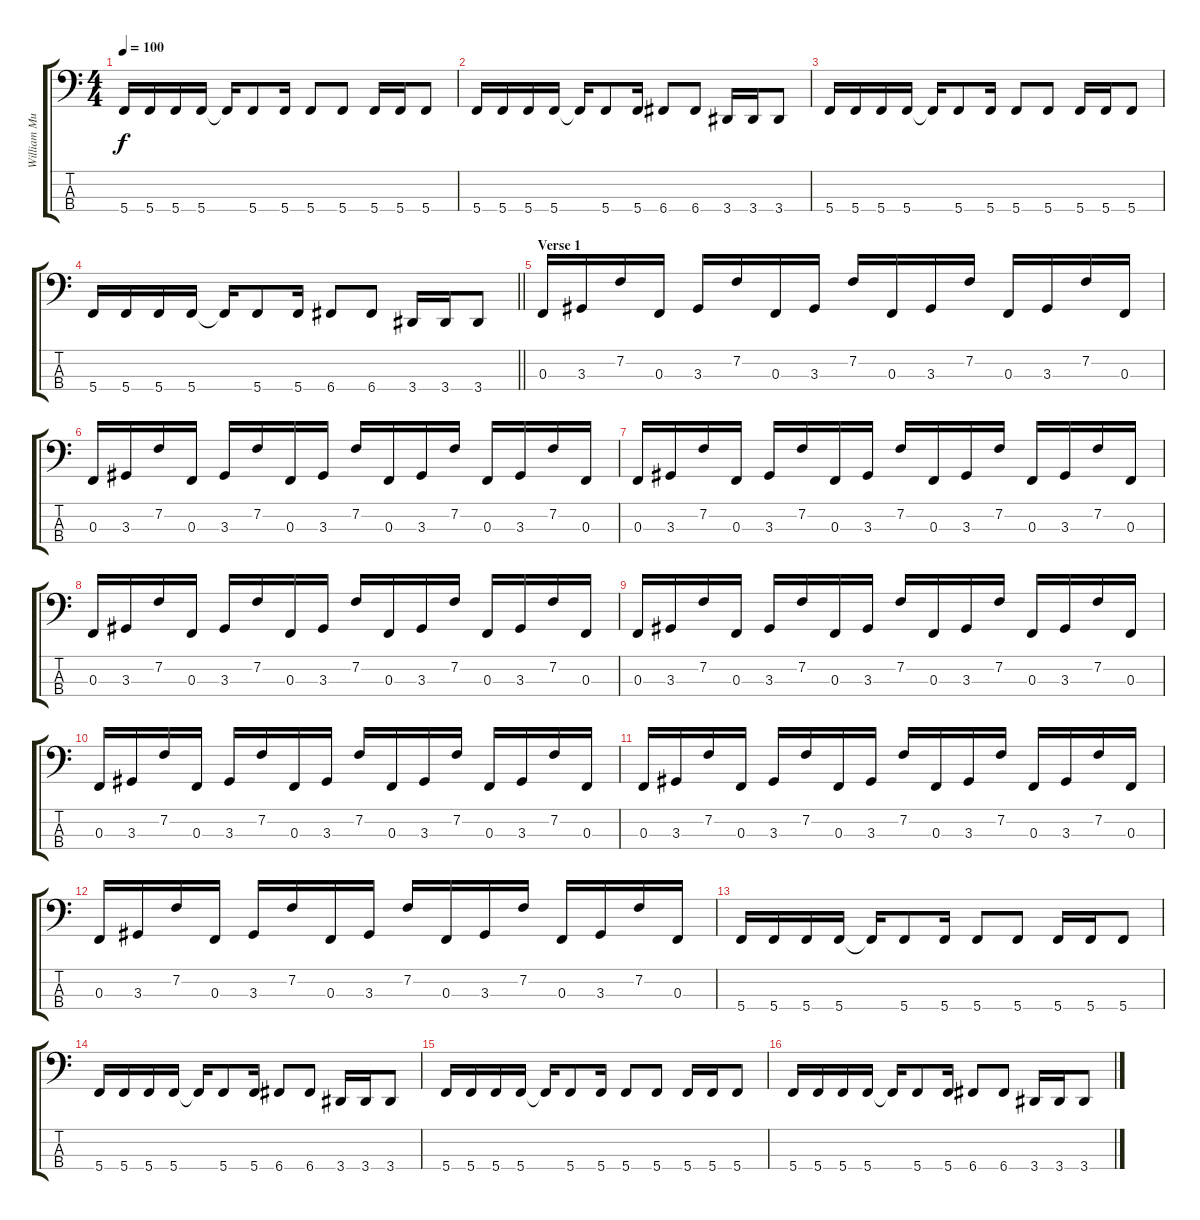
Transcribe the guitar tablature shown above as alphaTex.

\track ("William Murderface (Bass)" "William Mu") {instrument electricbasspick}
\staff {score tabs}
\tuning (Eb2 Bb1 F1 C1) {hide}
\ts (4 4)
\tempo 100
\clef f4
\ks c
5.4.16{dy f} 5.4.16 5.4.16 5.4.16 5.4{t}.16 5.4.8 5.4.16 5.4.8 5.4.8 5.4.16 5.4.16 5.4.8 |
5.4.16 5.4.16 5.4.16 5.4.16 5.4{t}.16 5.4.8 5.4.16 6.4.8 6.4.8 3.4.16 3.4.16 3.4.8 |
5.4.16 5.4.16 5.4.16 5.4.16 5.4{t}.16 5.4.8 5.4.16 5.4.8 5.4.8 5.4.16 5.4.16 5.4.8 |
\barLineRight lightlight
5.4.16 5.4.16 5.4.16 5.4.16 5.4{t}.16 5.4.8 5.4.16 6.4.8 6.4.8 3.4.16 3.4.16 3.4.8 |
\section ("" "Verse 1")
0.3.16 3.3.16 7.2.16 0.3.16 3.3.16 7.2.16 0.3.16 3.3.16 7.2.16 0.3.16 3.3.16 7.2.16 0.3.16 3.3.16 7.2.16 0.3.16 |
0.3.16 3.3.16 7.2.16 0.3.16 3.3.16 7.2.16 0.3.16 3.3.16 7.2.16 0.3.16 3.3.16 7.2.16 0.3.16 3.3.16 7.2.16 0.3.16 |
0.3.16 3.3.16 7.2.16 0.3.16 3.3.16 7.2.16 0.3.16 3.3.16 7.2.16 0.3.16 3.3.16 7.2.16 0.3.16 3.3.16 7.2.16 0.3.16 |
0.3.16 3.3.16 7.2.16 0.3.16 3.3.16 7.2.16 0.3.16 3.3.16 7.2.16 0.3.16 3.3.16 7.2.16 0.3.16 3.3.16 7.2.16 0.3.16 |
0.3.16 3.3.16 7.2.16 0.3.16 3.3.16 7.2.16 0.3.16 3.3.16 7.2.16 0.3.16 3.3.16 7.2.16 0.3.16 3.3.16 7.2.16 0.3.16 |
0.3.16 3.3.16 7.2.16 0.3.16 3.3.16 7.2.16 0.3.16 3.3.16 7.2.16 0.3.16 3.3.16 7.2.16 0.3.16 3.3.16 7.2.16 0.3.16 |
0.3.16 3.3.16 7.2.16 0.3.16 3.3.16 7.2.16 0.3.16 3.3.16 7.2.16 0.3.16 3.3.16 7.2.16 0.3.16 3.3.16 7.2.16 0.3.16 |
0.3.16 3.3.16 7.2.16 0.3.16 3.3.16 7.2.16 0.3.16 3.3.16 7.2.16 0.3.16 3.3.16 7.2.16 0.3.16 3.3.16 7.2.16 0.3.16 |
5.4.16 5.4.16 5.4.16 5.4.16 5.4{t}.16 5.4.8 5.4.16 5.4.8 5.4.8 5.4.16 5.4.16 5.4.8 |
5.4.16 5.4.16 5.4.16 5.4.16 5.4{t}.16 5.4.8 5.4.16 6.4.8 6.4.8 3.4.16 3.4.16 3.4.8 |
5.4.16 5.4.16 5.4.16 5.4.16 5.4{t}.16 5.4.8 5.4.16 5.4.8 5.4.8 5.4.16 5.4.16 5.4.8 |
5.4.16 5.4.16 5.4.16 5.4.16 5.4{t}.16 5.4.8 5.4.16 6.4.8 6.4.8 3.4.16 3.4.16 3.4.8
